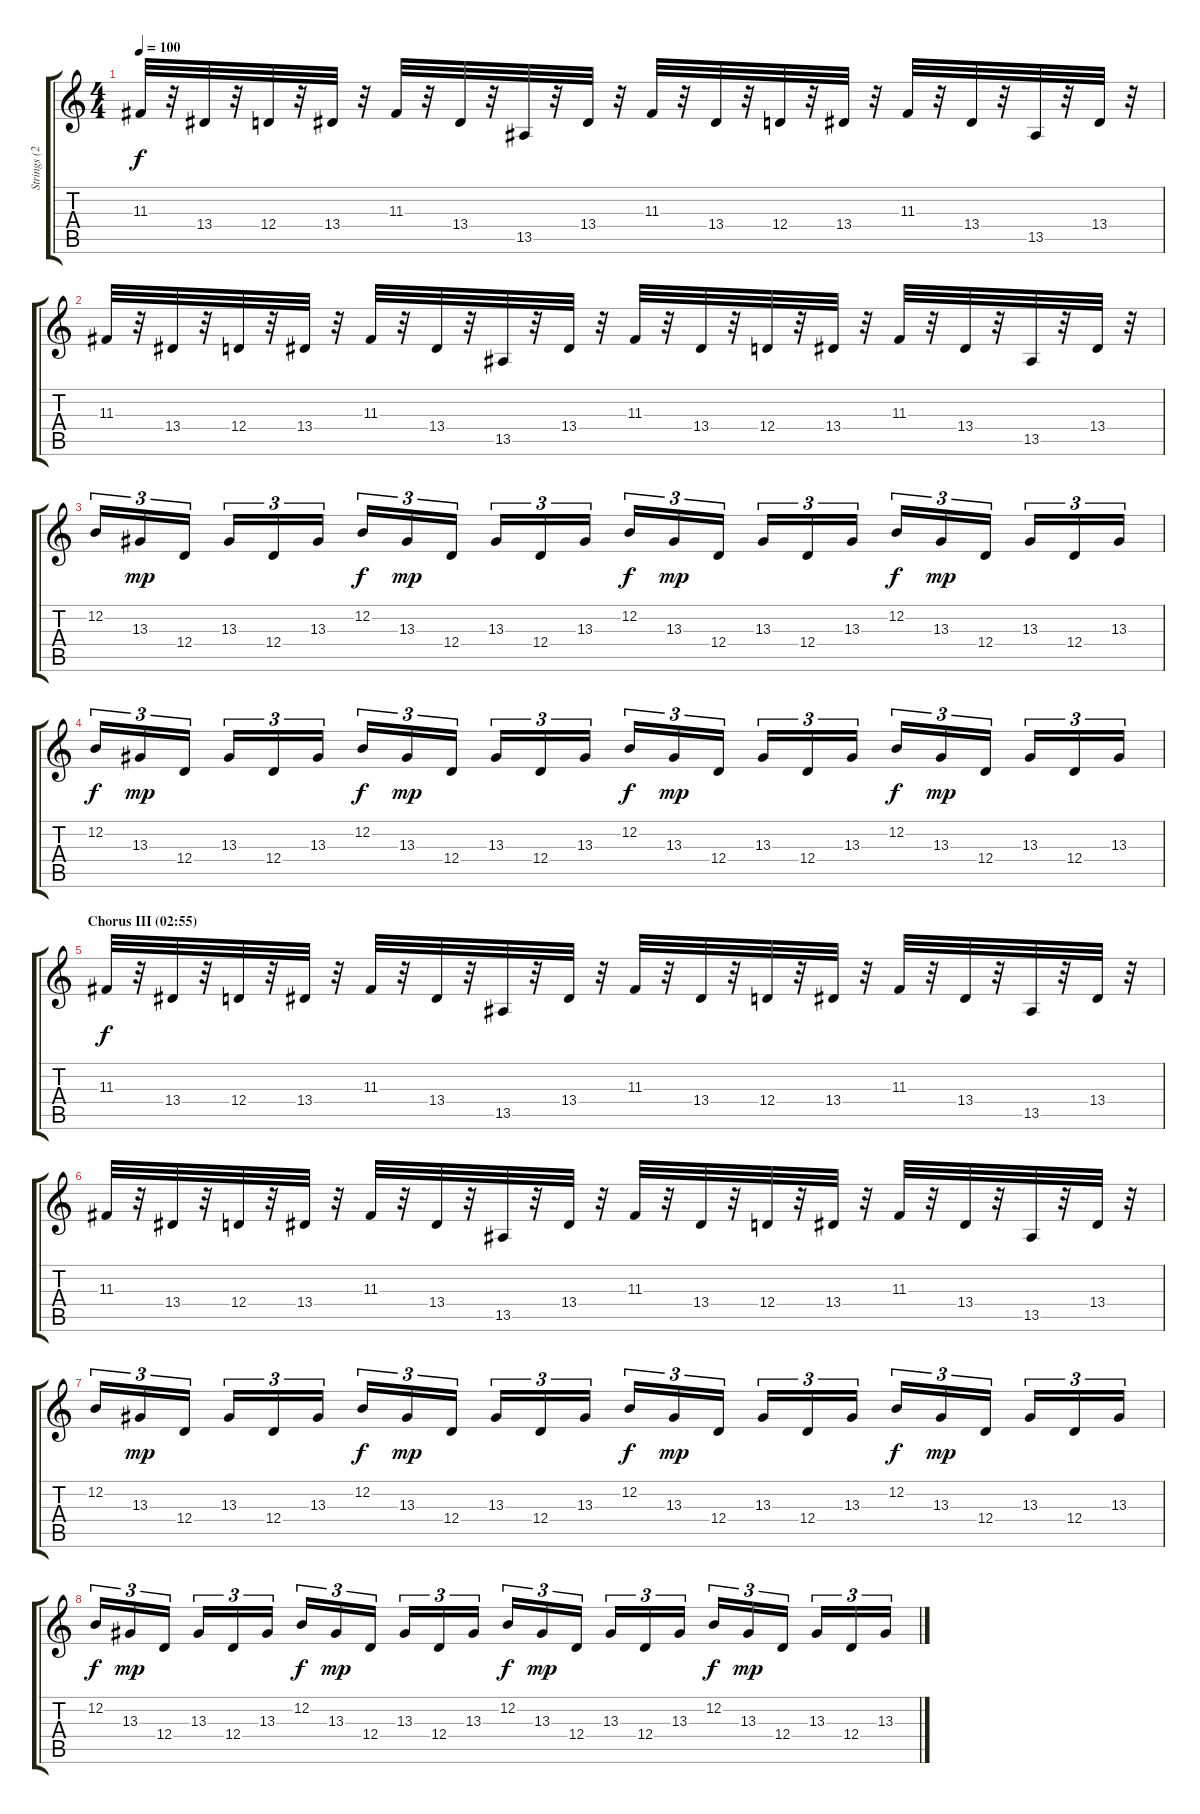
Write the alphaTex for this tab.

\track ("Strings (2)" "Strings (2") {instrument tremolostrings}
\staff {score tabs}
\tuning (E4 B3 G3 D3 A2 E2) {hide}
\ts (4 4)
\tempo 100
\clef g2
\ks c
11.3.32{dy f} r.32 13.4.32 r.32 12.4.32 r.32 13.4.32 r.32 11.3.32 r.32 13.4.32 r.32 13.5.32 r.32 13.4.32 r.32 11.3.32 r.32 13.4.32 r.32 12.4.32 r.32 13.4.32 r.32 11.3.32 r.32 13.4.32 r.32 13.5.32 r.32 13.4.32 r.32 |
11.3.32 r.32 13.4.32 r.32 12.4.32 r.32 13.4.32 r.32 11.3.32 r.32 13.4.32 r.32 13.5.32 r.32 13.4.32 r.32 11.3.32 r.32 13.4.32 r.32 12.4.32 r.32 13.4.32 r.32 11.3.32 r.32 13.4.32 r.32 13.5.32 r.32 13.4.32 r.32 |
12.2.16{tu (3 2)} 13.3.16{tu (3 2) dy mp} 12.4.16{tu (3 2)} 13.3.16{tu (3 2)} 12.4.16{tu (3 2)} 13.3.16{tu (3 2)} 12.2.16{tu (3 2) dy f} 13.3.16{tu (3 2) dy mp} 12.4.16{tu (3 2)} 13.3.16{tu (3 2)} 12.4.16{tu (3 2)} 13.3.16{tu (3 2)} 12.2.16{tu (3 2) dy f} 13.3.16{tu (3 2) dy mp} 12.4.16{tu (3 2)} 13.3.16{tu (3 2)} 12.4.16{tu (3 2)} 13.3.16{tu (3 2)} 12.2.16{tu (3 2) dy f} 13.3.16{tu (3 2) dy mp} 12.4.16{tu (3 2)} 13.3.16{tu (3 2)} 12.4.16{tu (3 2)} 13.3.16{tu (3 2)} |
12.2.16{tu (3 2) dy f} 13.3.16{tu (3 2) dy mp} 12.4.16{tu (3 2)} 13.3.16{tu (3 2)} 12.4.16{tu (3 2)} 13.3.16{tu (3 2)} 12.2.16{tu (3 2) dy f} 13.3.16{tu (3 2) dy mp} 12.4.16{tu (3 2)} 13.3.16{tu (3 2)} 12.4.16{tu (3 2)} 13.3.16{tu (3 2)} 12.2.16{tu (3 2) dy f} 13.3.16{tu (3 2) dy mp} 12.4.16{tu (3 2)} 13.3.16{tu (3 2)} 12.4.16{tu (3 2)} 13.3.16{tu (3 2)} 12.2.16{tu (3 2) dy f} 13.3.16{tu (3 2) dy mp} 12.4.16{tu (3 2)} 13.3.16{tu (3 2)} 12.4.16{tu (3 2)} 13.3.16{tu (3 2)} |
\section ("" "Chorus III (02:55)")
11.3.32{dy f} r.32 13.4.32 r.32 12.4.32 r.32 13.4.32 r.32 11.3.32 r.32 13.4.32 r.32 13.5.32 r.32 13.4.32 r.32 11.3.32 r.32 13.4.32 r.32 12.4.32 r.32 13.4.32 r.32 11.3.32 r.32 13.4.32 r.32 13.5.32 r.32 13.4.32 r.32 |
11.3.32 r.32 13.4.32 r.32 12.4.32 r.32 13.4.32 r.32 11.3.32 r.32 13.4.32 r.32 13.5.32 r.32 13.4.32 r.32 11.3.32 r.32 13.4.32 r.32 12.4.32 r.32 13.4.32 r.32 11.3.32 r.32 13.4.32 r.32 13.5.32 r.32 13.4.32 r.32 |
12.2.16{tu (3 2)} 13.3.16{tu (3 2) dy mp} 12.4.16{tu (3 2)} 13.3.16{tu (3 2)} 12.4.16{tu (3 2)} 13.3.16{tu (3 2)} 12.2.16{tu (3 2) dy f} 13.3.16{tu (3 2) dy mp} 12.4.16{tu (3 2)} 13.3.16{tu (3 2)} 12.4.16{tu (3 2)} 13.3.16{tu (3 2)} 12.2.16{tu (3 2) dy f} 13.3.16{tu (3 2) dy mp} 12.4.16{tu (3 2)} 13.3.16{tu (3 2)} 12.4.16{tu (3 2)} 13.3.16{tu (3 2)} 12.2.16{tu (3 2) dy f} 13.3.16{tu (3 2) dy mp} 12.4.16{tu (3 2)} 13.3.16{tu (3 2)} 12.4.16{tu (3 2)} 13.3.16{tu (3 2)} |
12.2.16{tu (3 2) dy f} 13.3.16{tu (3 2) dy mp} 12.4.16{tu (3 2)} 13.3.16{tu (3 2)} 12.4.16{tu (3 2)} 13.3.16{tu (3 2)} 12.2.16{tu (3 2) dy f} 13.3.16{tu (3 2) dy mp} 12.4.16{tu (3 2)} 13.3.16{tu (3 2)} 12.4.16{tu (3 2)} 13.3.16{tu (3 2)} 12.2.16{tu (3 2) dy f} 13.3.16{tu (3 2) dy mp} 12.4.16{tu (3 2)} 13.3.16{tu (3 2)} 12.4.16{tu (3 2)} 13.3.16{tu (3 2)} 12.2.16{tu (3 2) dy f} 13.3.16{tu (3 2) dy mp} 12.4.16{tu (3 2)} 13.3.16{tu (3 2)} 12.4.16{tu (3 2)} 13.3.16{tu (3 2)}
